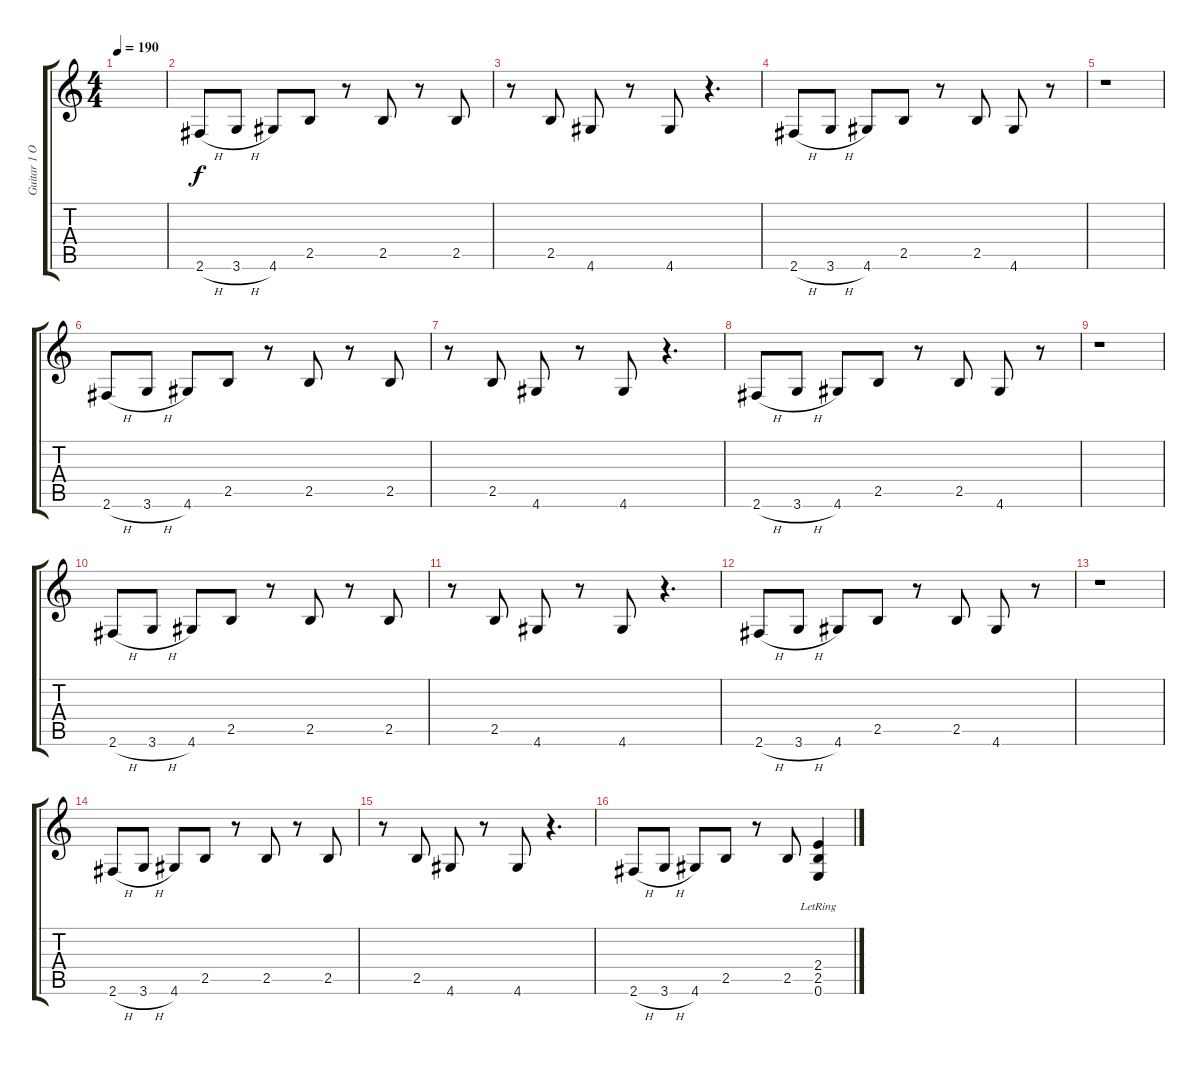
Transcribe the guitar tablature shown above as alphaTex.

\track ("Guitar 1 Overdub" "Guitar 1 O") {instrument distortionguitar}
\staff {score tabs}
\tuning (E4 B3 G3 D3 A2 E2) {hide}
\ts (4 4)
\tempo 190
\clef g2
\ks c
|
2.6{h}.8 3.6{h}.8 4.6.8 2.5.8 r.8 2.5.8 r.8 2.5.8 |
r.8 2.5.8 4.6.8 r.8 4.6.8 r.4{d} |
2.6{h}.8 3.6{h}.8 4.6.8 2.5.8 r.8 2.5.8 4.6.8 r.8 |
r.1 |
2.6{h}.8 3.6{h}.8 4.6.8 2.5.8 r.8 2.5.8 r.8 2.5.8 |
r.8 2.5.8 4.6.8 r.8 4.6.8 r.4{d} |
2.6{h}.8 3.6{h}.8 4.6.8 2.5.8 r.8 2.5.8 4.6.8 r.8 |
r.1 |
2.6{h}.8 3.6{h}.8 4.6.8 2.5.8 r.8 2.5.8 r.8 2.5.8 |
r.8 2.5.8 4.6.8 r.8 4.6.8 r.4{d} |
2.6{h}.8 3.6{h}.8 4.6.8 2.5.8 r.8 2.5.8 4.6.8 r.8 |
r.1 |
2.6{h}.8 3.6{h}.8 4.6.8 2.5.8 r.8 2.5.8 r.8 2.5.8 |
r.8 2.5.8 4.6.8 r.8 4.6.8 r.4{d} |
2.6{h}.8 3.6{h}.8 4.6.8 2.5.8 r.8 2.5.8 (2.4{lr} 2.5{lr} 0.6).4
